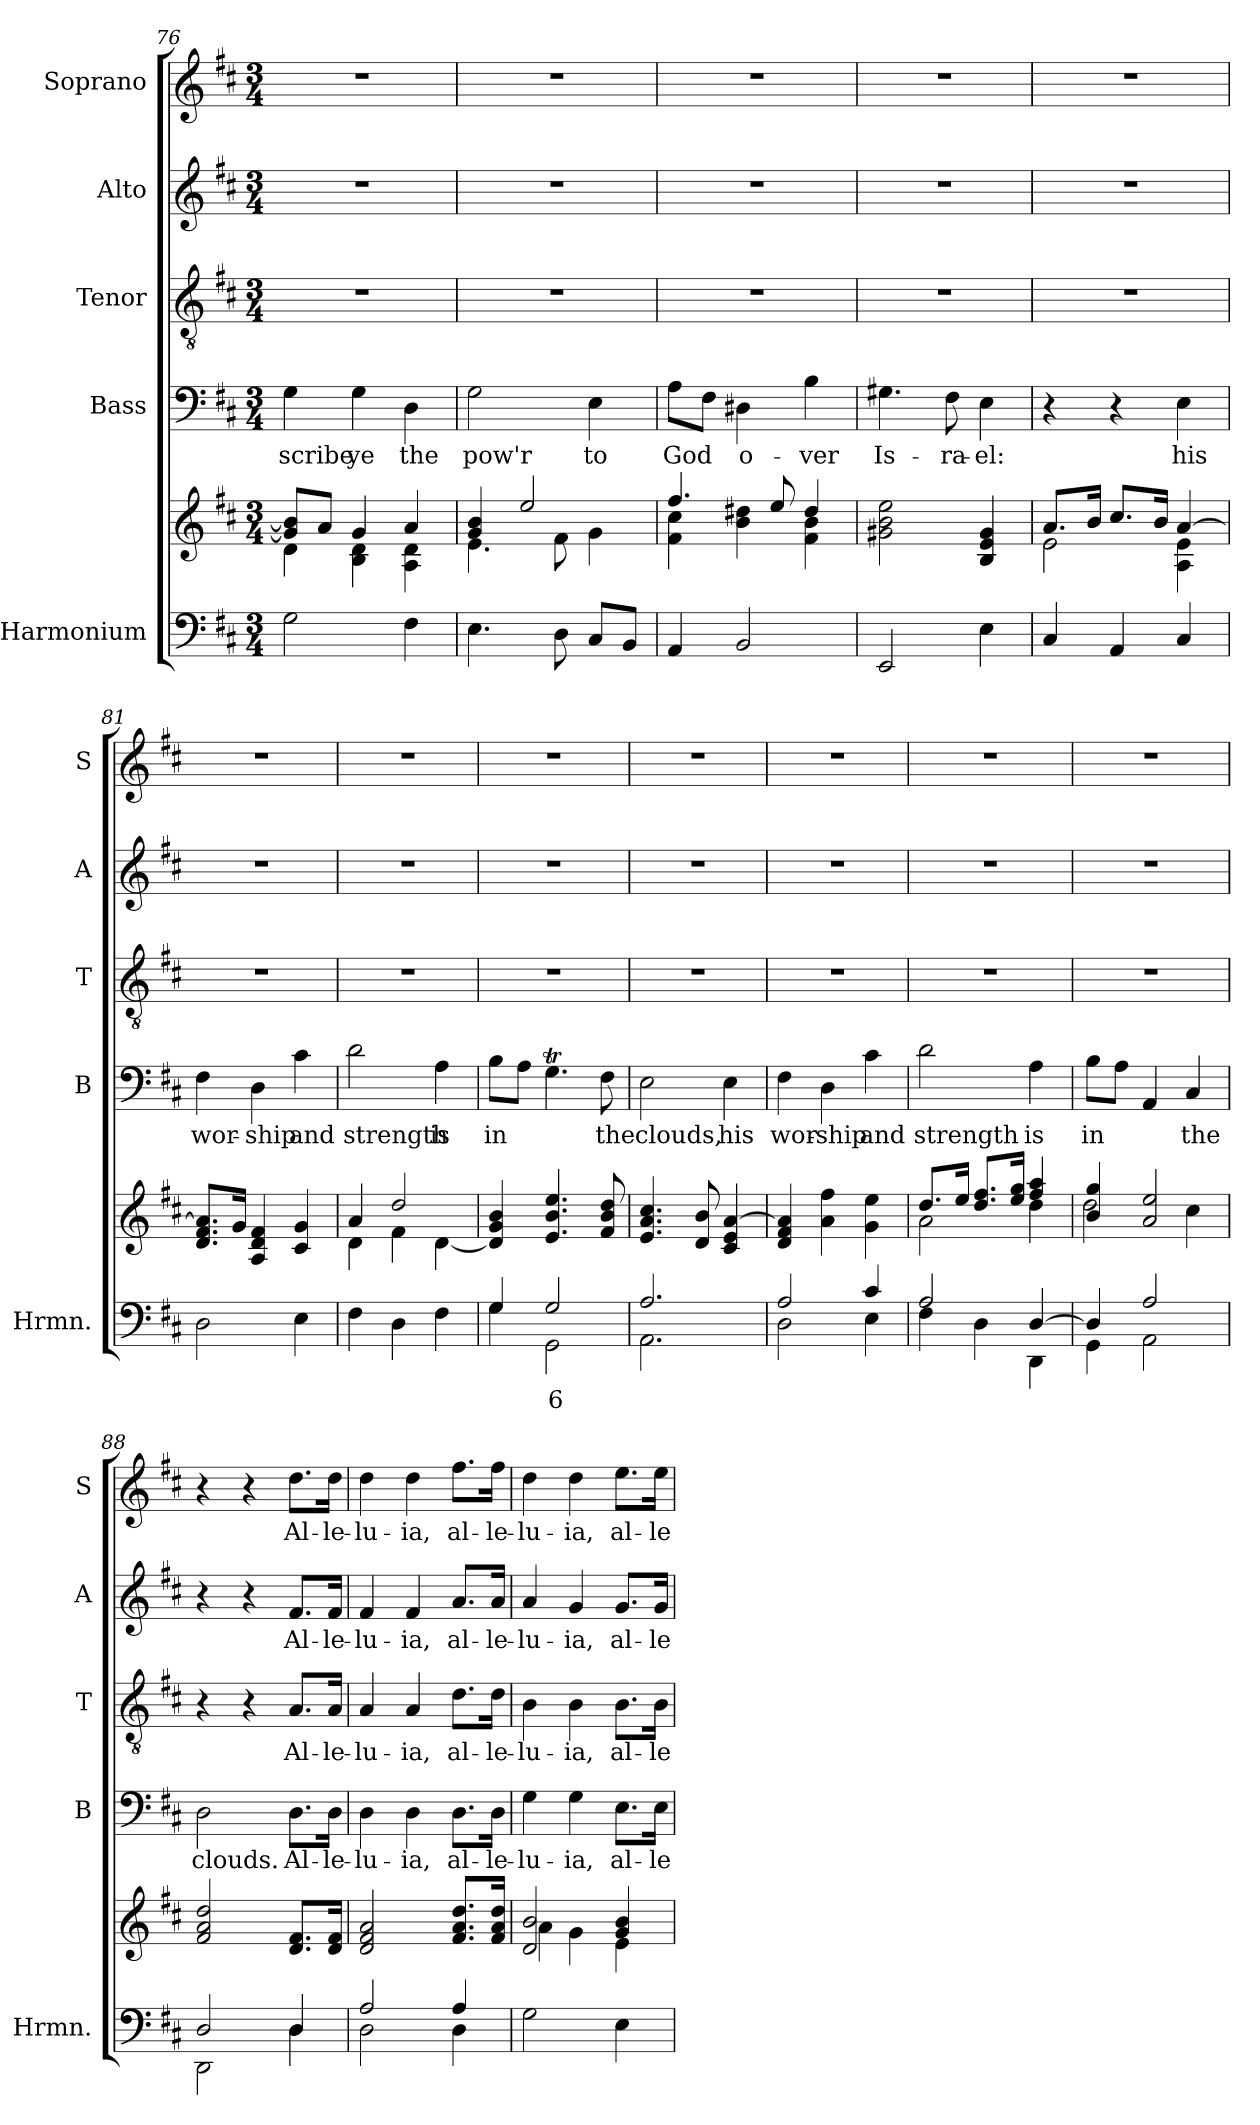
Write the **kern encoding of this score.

**kern	**text	**kern	**kern	**text	**kern	**text	**kern	**text	**kern	**text
*part5	*part5	*part5	*part4	*part4	*part3	*part3	*part2	*part2	*part1	*part1
*staff6	*staff6	*staff5	*staff4	*staff4	*staff3	*staff3	*staff2	*staff2	*staff1	*staff1
*I"Harmonium	*	*	*I"Bass	*	*I"Tenor	*	*I"Alto	*	*I"Soprano	*
*I'Hrmn.	*	*	*I'B	*	*I'T	*	*I'A	*	*I'S	*
*clefF4	*	*clefG2	*clefF4	*	*clefGv2	*	*clefG2	*	*clefG2	*
*k[f#c#]	*	*k[f#c#]	*k[f#c#]	*	*k[f#c#]	*	*k[f#c#]	*	*k[f#c#]	*
*D:	*	*D:	*D:	*	*D:	*	*D:	*	*D:	*
*M3/4	*	*M3/4	*M3/4	*	*M3/4	*	*M3/4	*	*M3/4	*
=76	=76	=76	=76	=76	=76	=76	=76	=76	=76	=76
*^	*	*^	*	*	*	*	*	*	*	*
!	!	!	!	!	!	!LO:LY:b	!	!	!	!	!	!
2.ryy	2G\	.	8g/] 8b/]L	4d\	4G\	-scribe	2.r	.	2.r	.	2.r	.
.	.	.	8a/J	.	.	.	.	.	.	.	.	.
!	!	!	!	!	!	!LO:LY:b	!	!	!	!	!	!
.	.	.	4g/	4B\ 4d\	4G\	ye	.	.	.	.	.	.
!	!	!	!	!	!	!LO:LY:b	!	!	!	!	!	!
.	4F#\	.	4a/	4A\ 4d\	4D\	the	.	.	.	.	.	.
=77	=77	=77	=77	=77	=77	=77	=77	=77	=77	=77	=77	=77
!	!	!	!	!	!	!LO:LY:b	!	!	!	!	!	!
2.ryy	4.E\	.	4g/ 4b/	4.e\	2G\	pow'r	2.r	.	2.r	.	2.r	.
.	.	.	2ee/	.	.	.	.	.	.	.	.	.
.	8D\	.	.	8f#\	.	.	.	.	.	.	.	.
!	!	!	!	!	!	!LO:LY:b	!	!	!	!	!	!
.	8C#/L	.	.	4g\	4E\	to	.	.	.	.	.	.
.	8BB/J	.	.	.	.	.	.	.	.	.	.	.
!!LO:PB:g=z
=78	=78	=78	=78	=78	=78	=78	=78	=78	=78	=78	=78	=78
!	!	!	!	!	!	!LO:LY:b	!	!	!	!	!	!
2.ryy	4AA/	.	4.ff#/	4f#\ 4cc#\	8A\L	God	2.r	.	2.r	.	2.r	.
.	.	.	.	.	8F#\J	.	.	.	.	.	.	.
!	!	!	!	!	!	!LO:LY:b	!	!	!	!	!	!
.	2BB/	.	.	4b\ 4dd#X\	4D#X\	o-	.	.	.	.	.	.
.	.	.	8ee/	.	.	.	.	.	.	.	.	.
!	!	!	!	!	!	!LO:LY:b	!	!	!	!	!	!
.	.	.	4dd#/	4f#\ 4b\	4B\	-ver	.	.	.	.	.	.
=79	=79	=79	=79	=79	=79	=79	=79	=79	=79	=79	=79	=79
!	!	!	!	!	!	!LO:LY:b	!	!	!	!	!	!
*	*	*	*v	*v	*	*	*	*	*	*	*	*
2.ryy	2EE/	.	2g#X\ 2b\ 2ee\	4.G#X\	Is-	2.r	.	2.r	.	2.r	.
!	!	!	!	!	!LO:LY:b	!	!	!	!	!	!
.	.	.	.	8F#\	-ra-	.	.	.	.	.	.
!	!	!	!	!	!LO:LY:b	!	!	!	!	!	!
.	4E\	.	4B/ 4e/ 4g#/	4E\	-el:	.	.	.	.	.	.
=80	=80	=80	=80	=80	=80	=80	=80	=80	=80	=80	=80
*	*	*	*^	*	*	*	*	*	*	*	*
2.ryy	4C#/	.	8.a/L	2e\	4r	.	2.r	.	2.r	.	2.r	.
.	.	.	16b/Jk	.	.	.	.	.	.	.	.	.
.	4AA/	.	8.cc#/L	.	4r	.	.	.	.	.	.	.
.	.	.	16b/Jk	.	.	.	.	.	.	.	.	.
!	!	!	!	!	!	!LO:LY:b	!	!	!	!	!	!
.	4C#/	.	[4a/	4A\ 4e\	4E\	his	.	.	.	.	.	.
=81	=81	=81	=81	=81	=81	=81	=81	=81	=81	=81	=81	=81
!	!	!	!	!	!	!LO:LY:b	!	!	!	!	!	!
*	*	*	*v	*v	*	*	*	*	*	*	*	*
2.ryy	2D\	.	8.d/ 8.f#/ 8.a/]L	4F#\	wor-	2.r	.	2.r	.	2.r	.
.	.	.	16g/Jk	.	.	.	.	.	.	.	.
!	!	!	!	!	!LO:LY:b	!	!	!	!	!	!
.	.	.	4A/ 4d/ 4f#/	4D\	-ship	.	.	.	.	.	.
!	!	!	!	!	!LO:LY:b	!	!	!	!	!	!
.	4E\	.	4c#/ 4g/	4c#\	and	.	.	.	.	.	.
=82	=82	=82	=82	=82	=82	=82	=82	=82	=82	=82	=82
*	*	*	*^	*	*	*	*	*	*	*	*
!	!	!	!	!	!	!LO:LY:b	!	!	!	!	!	!
2.ryy	4F#\	.	4a/	4d\	2d\	strength	2.r	.	2.r	.	2.r	.
.	4D\	.	2dd/	4f#\	.	.	.	.	.	.	.	.
!	!	!	!	!	!	!LO:LY:b	!	!	!	!	!	!
.	4F#\	.	.	[4d\	4A\	is	.	.	.	.	.	.
=83	=83	=83	=83	=83	=83	=83	=83	=83	=83	=83	=83	=83
!	!	!	!	!	!	!LO:LY:b	!	!	!	!	!	!
*	*	*	*v	*v	*	*	*	*	*	*	*	*
4G/	4G\	.	4d/] 4g/ 4b/	8B\L	in	2.r	.	2.r	.	2.r	.
.	.	.	.	8A\J	.	.	.	.	.	.	.
!	!	!LO:LY:b	!	!	!	!	!	!	!	!	!
2G/	2GG\	6	4.e/ 4.b/ 4.ee/	4.GT\	.	.	.	.	.	.	.
!	!	!	!	!	!LO:LY:b	!	!	!	!	!	!
.	.	.	8f#/ 8b/ 8dd/	8F#\	the	.	.	.	.	.	.
=84	=84	=84	=84	=84	=84	=84	=84	=84	=84	=84	=84
!	!	!	!	!	!LO:LY:b	!	!	!	!	!	!
2.A/	2.AA\	.	4.e/ 4.a/ 4.cc#/	2E\	clouds,	2.r	.	2.r	.	2.r	.
.	.	.	8d/ 8b/	.	.	.	.	.	.	.	.
!	!	!	!	!	!LO:LY:b	!	!	!	!	!	!
.	.	.	4c#/ 4e/ [4a/	4E\	his	.	.	.	.	.	.
!!LO:PB:g=z
=85	=85	=85	=85	=85	=85	=85	=85	=85	=85	=85	=85
!	!	!	!	!	!LO:LY:b	!	!	!	!	!	!
2A/	2D\	.	4d/ 4f#/ 4a/]	4F#\	wor-	2.r	.	2.r	.	2.r	.
!	!	!	!	!	!LO:LY:b	!	!	!	!	!	!
.	.	.	4a\ 4ff#\	4D\	-ship	.	.	.	.	.	.
!	!	!	!	!	!LO:LY:b	!	!	!	!	!	!
4c#/	4E\	.	4g\ 4ee\	4c#\	and	.	.	.	.	.	.
=86	=86	=86	=86	=86	=86	=86	=86	=86	=86	=86	=86
*	*	*	*^	*	*	*	*	*	*	*	*
!	!	!	!	!	!	!LO:LY:b	!	!	!	!	!	!
2A/	4F#\	.	8.dd/L	2a\	2d\	strength	2.r	.	2.r	.	2.r	.
.	.	.	16ee/Jk	.	.	.	.	.	.	.	.	.
.	4D\	.	8.dd/ 8.ff#/L	.	.	.	.	.	.	.	.	.
.	.	.	16ee/ 16gg/Jk	.	.	.	.	.	.	.	.	.
!	!	!	!	!	!	!LO:LY:b	!	!	!	!	!	!
[4D/	4DD\	.	4ff#/ 4aa/	4dd\	4A\	is	.	.	.	.	.	.
=87	=87	=87	=87	=87	=87	=87	=87	=87	=87	=87	=87	=87
!	!	!	!	!	!	!LO:LY:b	!	!	!	!	!	!
4D/]	4GG\	.	4b/ 4gg/	2dd\	8B\L	in	2.r	.	2.r	.	2.r	.
.	.	.	.	.	8A\J	.	.	.	.	.	.	.
2A/	2AA\	.	2a/ 2ee/	.	4AA/	.	.	.	.	.	.	.
!	!	!	!	!	!	!LO:LY:b	!	!	!	!	!	!
.	.	.	.	4cc#\	4C#/	the	.	.	.	.	.	.
=88	=88	=88	=88	=88	=88	=88	=88	=88	=88	=88	=88	=88
!	!	!	!	!	!	!LO:LY:b	!	!	!	!	!	!
*	*	*	*v	*v	*	*	*	*	*	*	*	*
2D/	2DD\	.	2f#/ 2a/ 2dd/	2D\	clouds.	4r	.	4r	.	4r	.
.	.	.	.	.	.	4r	.	4r	.	4r	.
!	!	!	!	!	!LO:LY:b	!	!LO:LY:b	!	!LO:LY:b	!	!LO:LY:b
4D/	4D\	.	8.d/ 8.f#/L	8.D\L	Al-	8.A/L	Al-	8.f#/L	Al-	8.dd\L	Al-
!	!	!	!	!	!LO:LY:b	!	!LO:LY:b	!	!LO:LY:b	!	!LO:LY:b
.	.	.	16d/ 16f#/Jk	16D\Jk	-le-	16A/Jk	-le-	16f#/Jk	-le-	16dd\Jk	-le-
=89	=89	=89	=89	=89	=89	=89	=89	=89	=89	=89	=89
!	!	!	!	!	!LO:LY:b	!	!LO:LY:b	!	!LO:LY:b	!	!LO:LY:b
2A/	2D\	.	2d/ 2f#/ 2a/	4D\	-lu-	4A/	-lu-	4f#/	-lu-	4dd\	-lu-
!	!	!	!	!	!LO:LY:b	!	!LO:LY:b	!	!LO:LY:b	!	!LO:LY:b
.	.	.	.	4D\	-ia,	4A/	-ia,	4f#/	-ia,	4dd\	-ia,
!	!	!	!	!	!LO:LY:b	!	!LO:LY:b	!	!LO:LY:b	!	!LO:LY:b
4A/	4D\	.	8.f#/ 8.a/ 8.dd/L	8.D\L	al-	8.d\L	al-	8.a/L	al-	8.ff#\L	al-
!	!	!	!	!	!LO:LY:b	!	!LO:LY:b	!	!LO:LY:b	!	!LO:LY:b
.	.	.	16f#/ 16a/ 16dd/Jk	16D\Jk	-le-	16d\Jk	-le-	16a/Jk	-le-	16ff#\Jk	-le-
=90	=90	=90	=90	=90	=90	=90	=90	=90	=90	=90	=90
*	*	*	*^	*	*	*	*	*	*	*	*
!	!	!	!	!	!	!LO:LY:b	!	!LO:LY:b	!	!LO:LY:b	!	!LO:LY:b
2.ryy	2G\	.	2d/ 2b/	4a\	4G\	-lu-	4B\	-lu-	4a/	-lu-	4dd\	-lu-
!	!	!	!	!	!	!LO:LY:b	!	!LO:LY:b	!	!LO:LY:b	!	!LO:LY:b
.	.	.	.	4g\	4G\	-ia,	4B\	-ia,	4g/	-ia,	4dd\	-ia,
!	!	!	!	!	!	!LO:LY:b	!	!LO:LY:b	!	!LO:LY:b	!	!LO:LY:b
.	4E\	.	4g/ 4b/	4e\	8.E\L	al-	8.B\L	al-	8.g/L	al-	8.ee\L	al-
!	!	!	!	!	!	!LO:LY:b	!	!LO:LY:b	!	!LO:LY:b	!	!LO:LY:b
.	.	.	.	.	16E\Jk	-le-	16B\Jk	-le-	16g/Jk	-le-	16ee\Jk	-le-
*v	*v	*	*	*	*	*	*	*	*	*	*	*
*	*	*v	*v	*	*	*	*	*	*	*	*
=	=	=	=	=	=	=	=	=	=	=
*-	*-	*-	*-	*-	*-	*-	*-	*-	*-	*-
